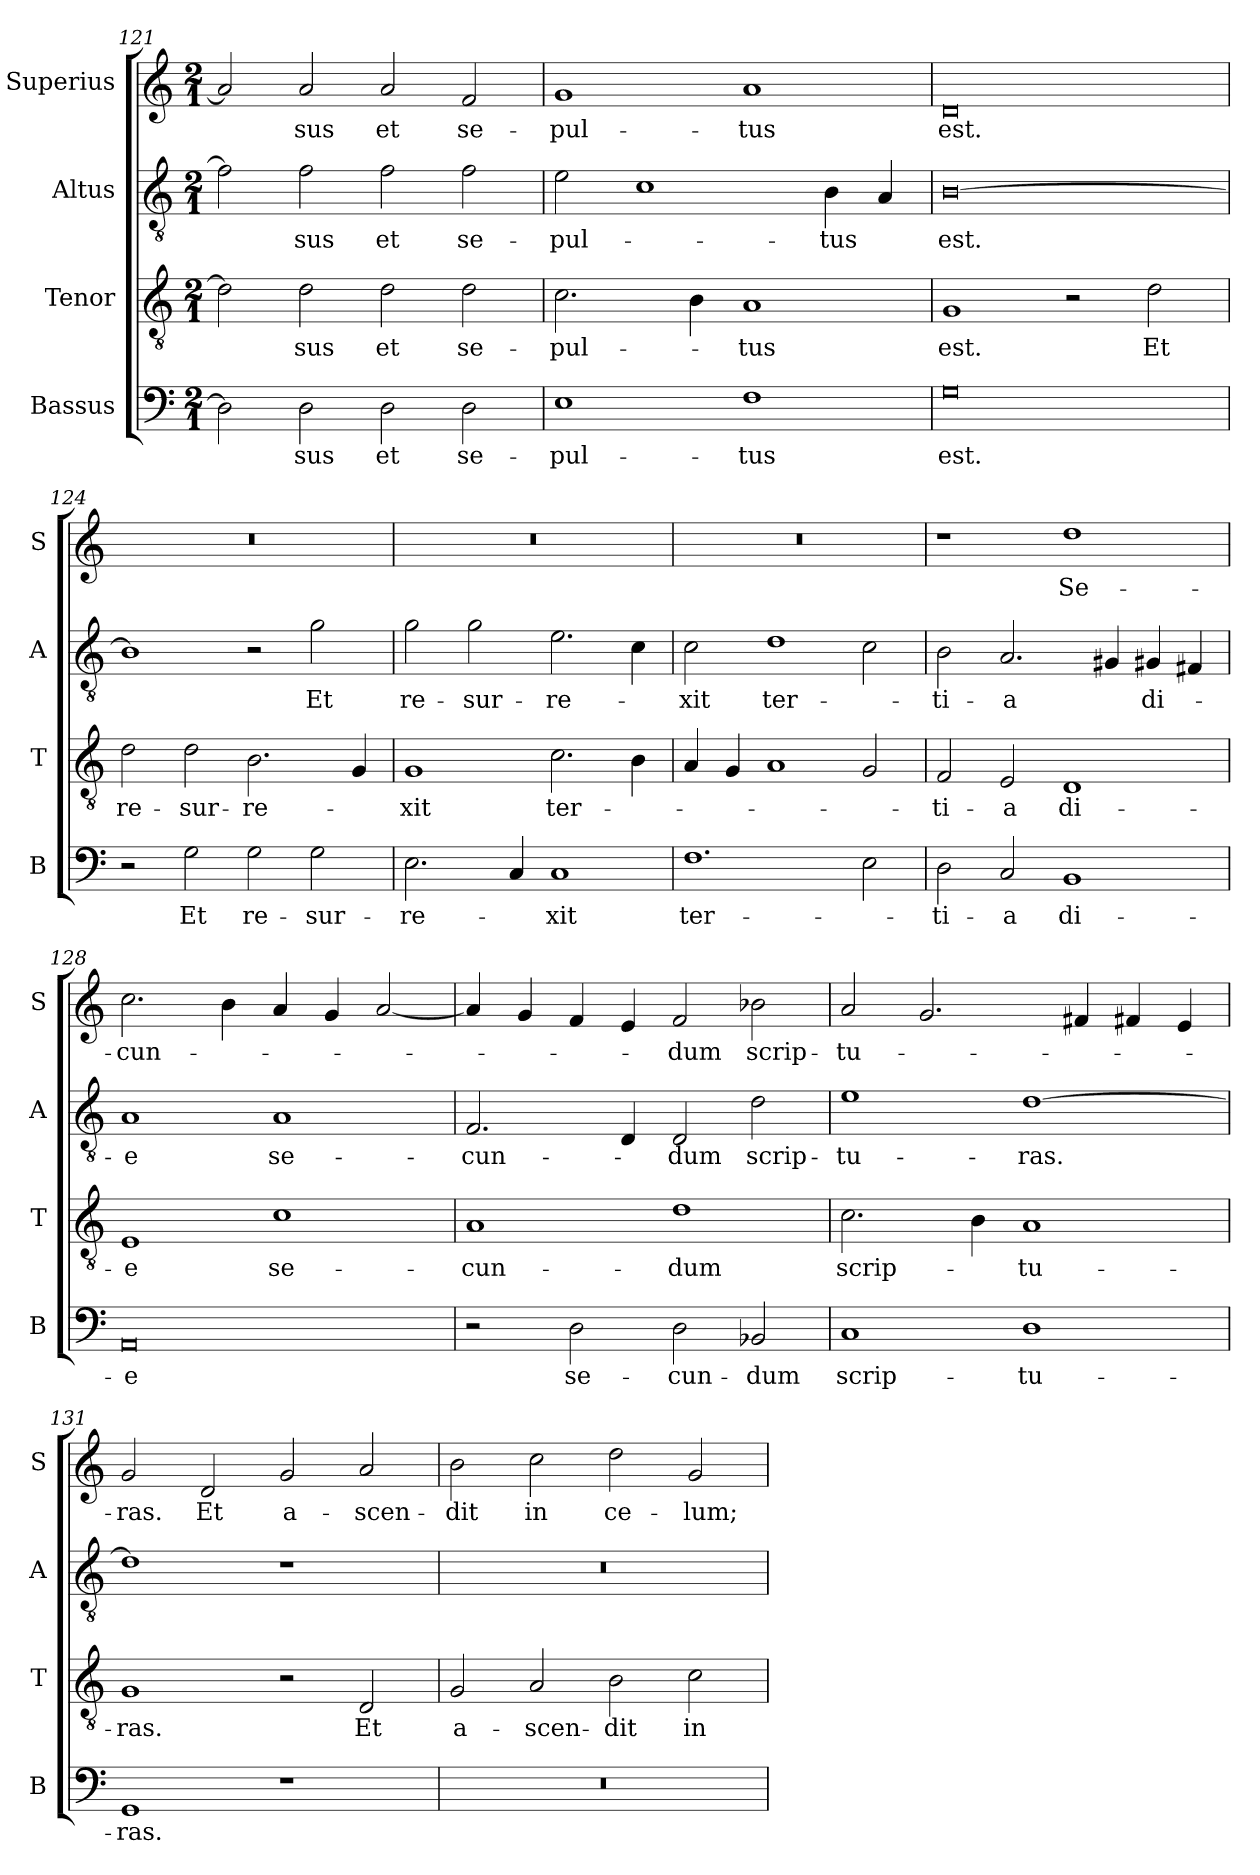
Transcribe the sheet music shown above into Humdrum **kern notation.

**kern	**text	**kern	**text	**kern	**text	**kern	**text
*part4	*part4	*part3	*part3	*part2	*part2	*part1	*part1
*staff4	*staff4	*staff3	*staff3	*staff2	*staff2	*staff1	*staff1
*I"Bassus	*	*I"Tenor	*	*I"Altus	*	*I"Superius	*
*I'B	*	*I'T	*	*I'A	*	*I'S	*
*clefF4	*	*clefGv2	*	*clefGv2	*	*clefG2	*
*k[]	*	*k[]	*	*k[]	*	*k[]	*
*M2/1	*	*M2/1	*	*M2/1	*	*M2/1	*
=121	=121	=121	=121	=121	=121	=121	=121
2D\]	.	2d\]	.	2f\]	.	2a/]	.
2D\	-sus	2d\	-sus	2f\	-sus	2a/	-sus
2D\	et	2d\	et	2f\	et	2a/	et
2D\	se-	2d\	se-	2f\	se-	2f/	se-
=122	=122	=122	=122	=122	=122	=122	=122
1E	-pul-	2.c\	-pul-	2e\	-pul-	1g	-pul-
.	.	.	.	1c	.	.	.
.	.	4B\	.	.	.	.	.
1F	-tus	1A	-tus	.	.	1a	-tus
.	.	.	.	4B\	-tus	.	.
.	.	.	.	4A/	.	.	.
=123	=123	=123	=123	=123	=123	=123	=123
0G	est.	1G	est.	[0B	est.	0d	est.
.	.	2r	.	.	.	.	.
.	.	2d\	Et	.	.	.	.
=124	=124	=124	=124	=124	=124	=124	=124
2r	.	2d\	re-	1B]	.	0r	.
2G\	Et	2d\	-sur-	.	.	.	.
2G\	re-	2.B\	-re-	2r	.	.	.
2G\	-sur-	.	.	2g\	Et	.	.
.	.	4G/	.	.	.	.	.
=125	=125	=125	=125	=125	=125	=125	=125
2.E\	-re-	1G	-xit	2g\	re-	0r	.
.	.	.	.	2g\	-sur-	.	.
4C/	.	.	.	.	.	.	.
1C	-xit	2.c\	ter-	2.e\	-re-	.	.
.	.	4B\	.	4c\	.	.	.
=126	=126	=126	=126	=126	=126	=126	=126
1.F	ter-	4A/	.	2c\	-xit	0r	.
.	.	4G/	.	.	.	.	.
.	.	1A	.	1d	ter-	.	.
2E\	.	2G/	.	2c\	.	.	.
=127	=127	=127	=127	=127	=127	=127	=127
2D\	-ti-	2F/	-ti-	2B\	-ti-	1r	.
2C/	-a	2E/	-a	2.A/	-a	.	.
1BB	di-	1D	di-	.	.	1dd	Se-
.	.	.	.	4G#X/	.	.	.
.	.	.	.	4G#X/	di-	.	.
.	.	.	.	4F#X/	.	.	.
=128	=128	=128	=128	=128	=128	=128	=128
0AA	-e	1E	-e	1A	-e	2.cc\	-cun-
.	.	.	.	.	.	4b\	.
.	.	1c	se-	1A	se-	4a/	.
.	.	.	.	.	.	4g/	.
.	.	.	.	.	.	[2a/	.
=129	=129	=129	=129	=129	=129	=129	=129
2r	.	1A	-cun-	2.F/	-cun-	4a/]	.
.	.	.	.	.	.	4g/	.
2D\	se-	.	.	.	.	4f/	.
.	.	.	.	4D/	.	4e/	.
2D\	-cun-	1d	-dum	2D/	-dum	2f/	-dum
2BB-X/	-dum	.	.	2d\	scrip-	2b-X\	scrip-
=130	=130	=130	=130	=130	=130	=130	=130
1C	scrip-	2.c\	scrip-	1e	-tu-	2a/	-tu-
.	.	.	.	.	.	2.g/	.
.	.	4B\	.	.	.	.	.
1D	-tu-	1A	-tu-	[1d	-ras.	.	.
.	.	.	.	.	.	4f#X/	.
.	.	.	.	.	.	4f#X/	.
.	.	.	.	.	.	4e/	.
=131	=131	=131	=131	=131	=131	=131	=131
1GG	-ras.	1G	-ras.	1d]	.	2g/	-ras.
.	.	.	.	.	.	2d/	Et
1r	.	2r	.	1r	.	2g/	a-
.	.	2D/	Et	.	.	2a/	-scen-
=132	=132	=132	=132	=132	=132	=132	=132
0r	.	2G/	a-	0r	.	2b\	-dit
.	.	2A/	-scen-	.	.	2cc\	in
.	.	2B\	-dit	.	.	2dd\	ce-
.	.	2c\	in	.	.	2g/	-lum;
=	=	=	=	=	=	=	=
*-	*-	*-	*-	*-	*-	*-	*-
